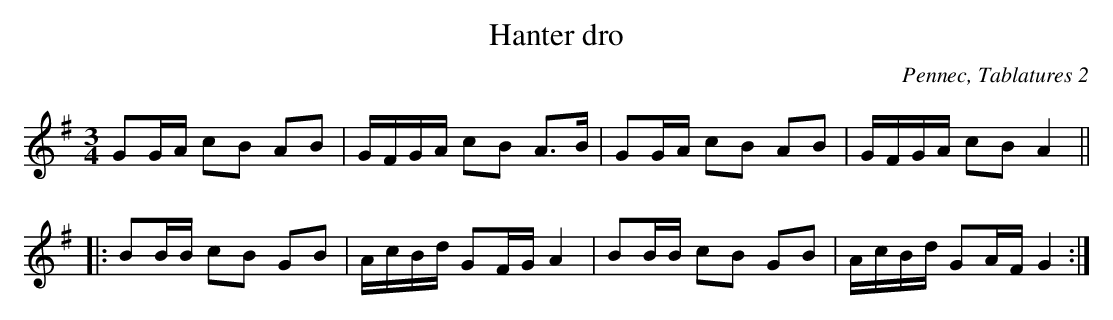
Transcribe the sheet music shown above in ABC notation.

X:1
T:Hanter dro
C:Pennec, Tablatures 2
M:3/4
L:1/16
K:G
G2GA c2B2 A2B2|GFGA c2B2 A3B|\
G2GA c2B2 A2B2|GFGA c2B2 A4||
|:B2BB c2B2 G2B2|AcBd G2FG A4|\
B2BB c2B2 G2B2|AcBd G2AF G4:|
